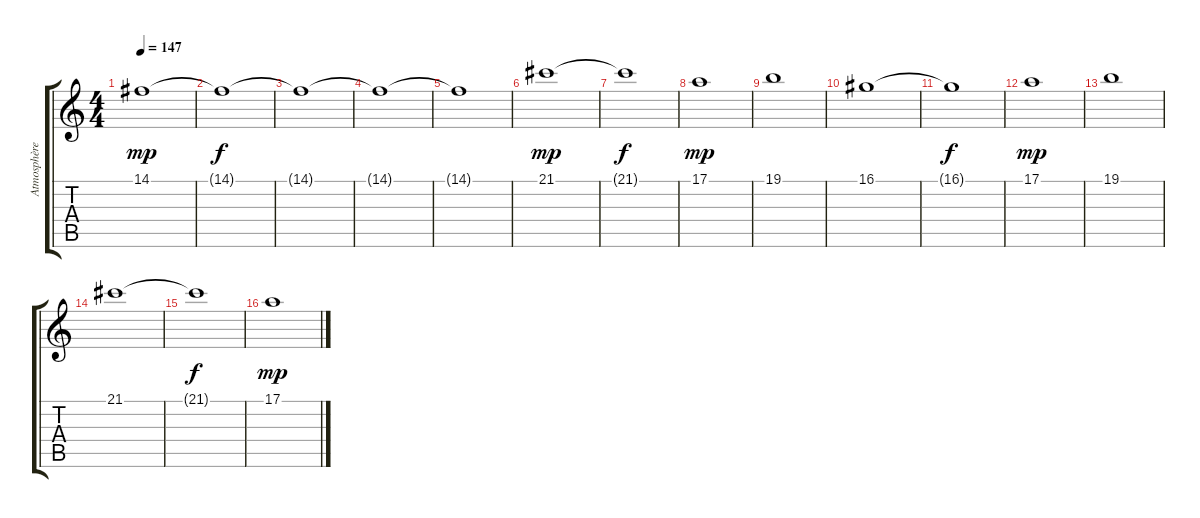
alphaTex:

\track ("Atmosphère 1" "Atmosphère") {instrument pad2warm}
\staff {score tabs}
\tuning (E4 B3 G3 D3 A2 E2) {hide}
\ts (4 4)
\tempo 147
\clef g2
\ks c
14.1.1{dy mp} |
14.1{t}.1{dy f} |
14.1{t}.1 |
14.1{t}.1 |
14.1{t}.1 |
21.1.1{dy mp} |
21.1{t}.1{dy f} |
17.1.1{dy mp} |
19.1.1 |
16.1.1 |
16.1{t}.1{dy f} |
17.1.1{dy mp} |
19.1.1 |
21.1.1 |
21.1{t}.1{dy f} |
17.1.1{dy mp}
